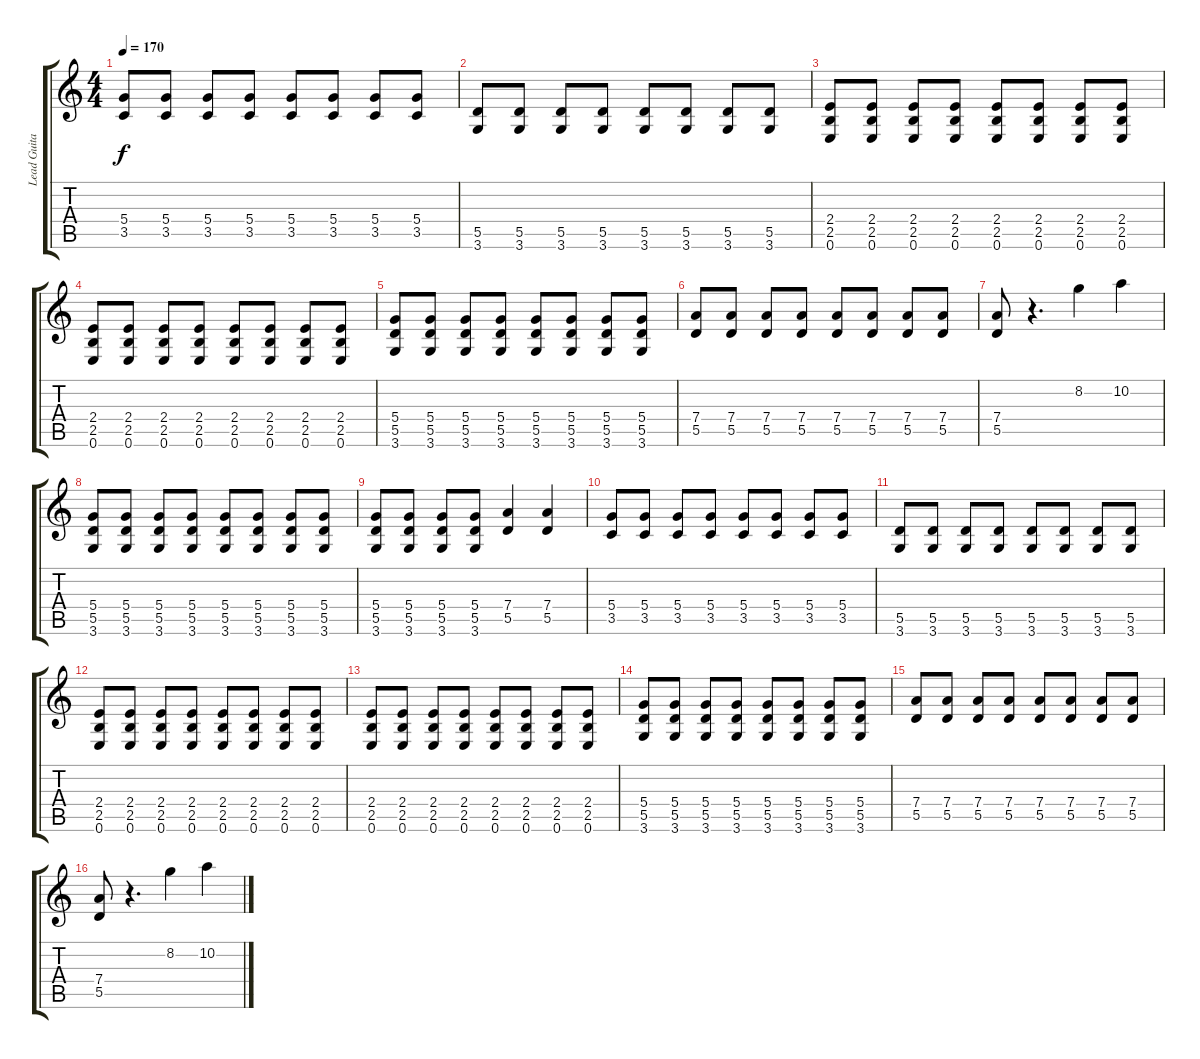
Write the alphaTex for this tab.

\track ("Lead Guitar" "Lead Guita") {instrument overdrivenguitar}
\staff {score tabs}
\tuning (E4 B3 G3 D3 A2 E2) {hide}
\ts (4 4)
\tempo 170
\clef g2
\ks c
(5.4 3.5).8{dy f} (5.4 3.5).8 (5.4 3.5).8 (5.4 3.5).8 (5.4 3.5).8 (5.4 3.5).8 (5.4 3.5).8 (5.4 3.5).8 |
(5.5 3.6).8 (5.5 3.6).8 (5.5 3.6).8 (5.5 3.6).8 (5.5 3.6).8 (5.5 3.6).8 (5.5 3.6).8 (5.5 3.6).8 |
(2.4 2.5 0.6).8 (2.4 2.5 0.6).8 (2.4 2.5 0.6).8 (2.4 2.5 0.6).8 (2.4 2.5 0.6).8 (2.4 2.5 0.6).8 (2.4 2.5 0.6).8 (2.4 2.5 0.6).8 |
(2.4 2.5 0.6).8 (2.4 2.5 0.6).8 (2.4 2.5 0.6).8 (2.4 2.5 0.6).8 (2.4 2.5 0.6).8 (2.4 2.5 0.6).8 (2.4 2.5 0.6).8 (2.4 2.5 0.6).8 |
(5.4 5.5 3.6).8 (5.4 5.5 3.6).8 (5.4 5.5 3.6).8 (5.4 5.5 3.6).8 (5.4 5.5 3.6).8 (5.4 5.5 3.6).8 (5.4 5.5 3.6).8 (5.4 5.5 3.6).8 |
(7.4 5.5).8 (7.4 5.5).8 (7.4 5.5).8 (7.4 5.5).8 (7.4 5.5).8 (7.4 5.5).8 (7.4 5.5).8 (7.4 5.5).8 |
(7.4 5.5).8 r.4{d} 8.2.4 10.2.4 |
(5.4 5.5 3.6).8 (5.4 5.5 3.6).8 (5.4 5.5 3.6).8 (5.4 5.5 3.6).8 (5.4 5.5 3.6).8 (5.4 5.5 3.6).8 (5.4 5.5 3.6).8 (5.4 5.5 3.6).8 |
(5.4 5.5 3.6).8 (5.4 5.5 3.6).8 (5.4 5.5 3.6).8 (5.4 5.5 3.6).8 (7.4 5.5).4 (7.4 5.5).4 |
(5.4 3.5).8 (5.4 3.5).8 (5.4 3.5).8 (5.4 3.5).8 (5.4 3.5).8 (5.4 3.5).8 (5.4 3.5).8 (5.4 3.5).8 |
(5.5 3.6).8 (5.5 3.6).8 (5.5 3.6).8 (5.5 3.6).8 (5.5 3.6).8 (5.5 3.6).8 (5.5 3.6).8 (5.5 3.6).8 |
(2.4 2.5 0.6).8 (2.4 2.5 0.6).8 (2.4 2.5 0.6).8 (2.4 2.5 0.6).8 (2.4 2.5 0.6).8 (2.4 2.5 0.6).8 (2.4 2.5 0.6).8 (2.4 2.5 0.6).8 |
(2.4 2.5 0.6).8 (2.4 2.5 0.6).8 (2.4 2.5 0.6).8 (2.4 2.5 0.6).8 (2.4 2.5 0.6).8 (2.4 2.5 0.6).8 (2.4 2.5 0.6).8 (2.4 2.5 0.6).8 |
(5.4 5.5 3.6).8 (5.4 5.5 3.6).8 (5.4 5.5 3.6).8 (5.4 5.5 3.6).8 (5.4 5.5 3.6).8 (5.4 5.5 3.6).8 (5.4 5.5 3.6).8 (5.4 5.5 3.6).8 |
(7.4 5.5).8 (7.4 5.5).8 (7.4 5.5).8 (7.4 5.5).8 (7.4 5.5).8 (7.4 5.5).8 (7.4 5.5).8 (7.4 5.5).8 |
(7.4 5.5).8 r.4{d} 8.2.4 10.2.4
